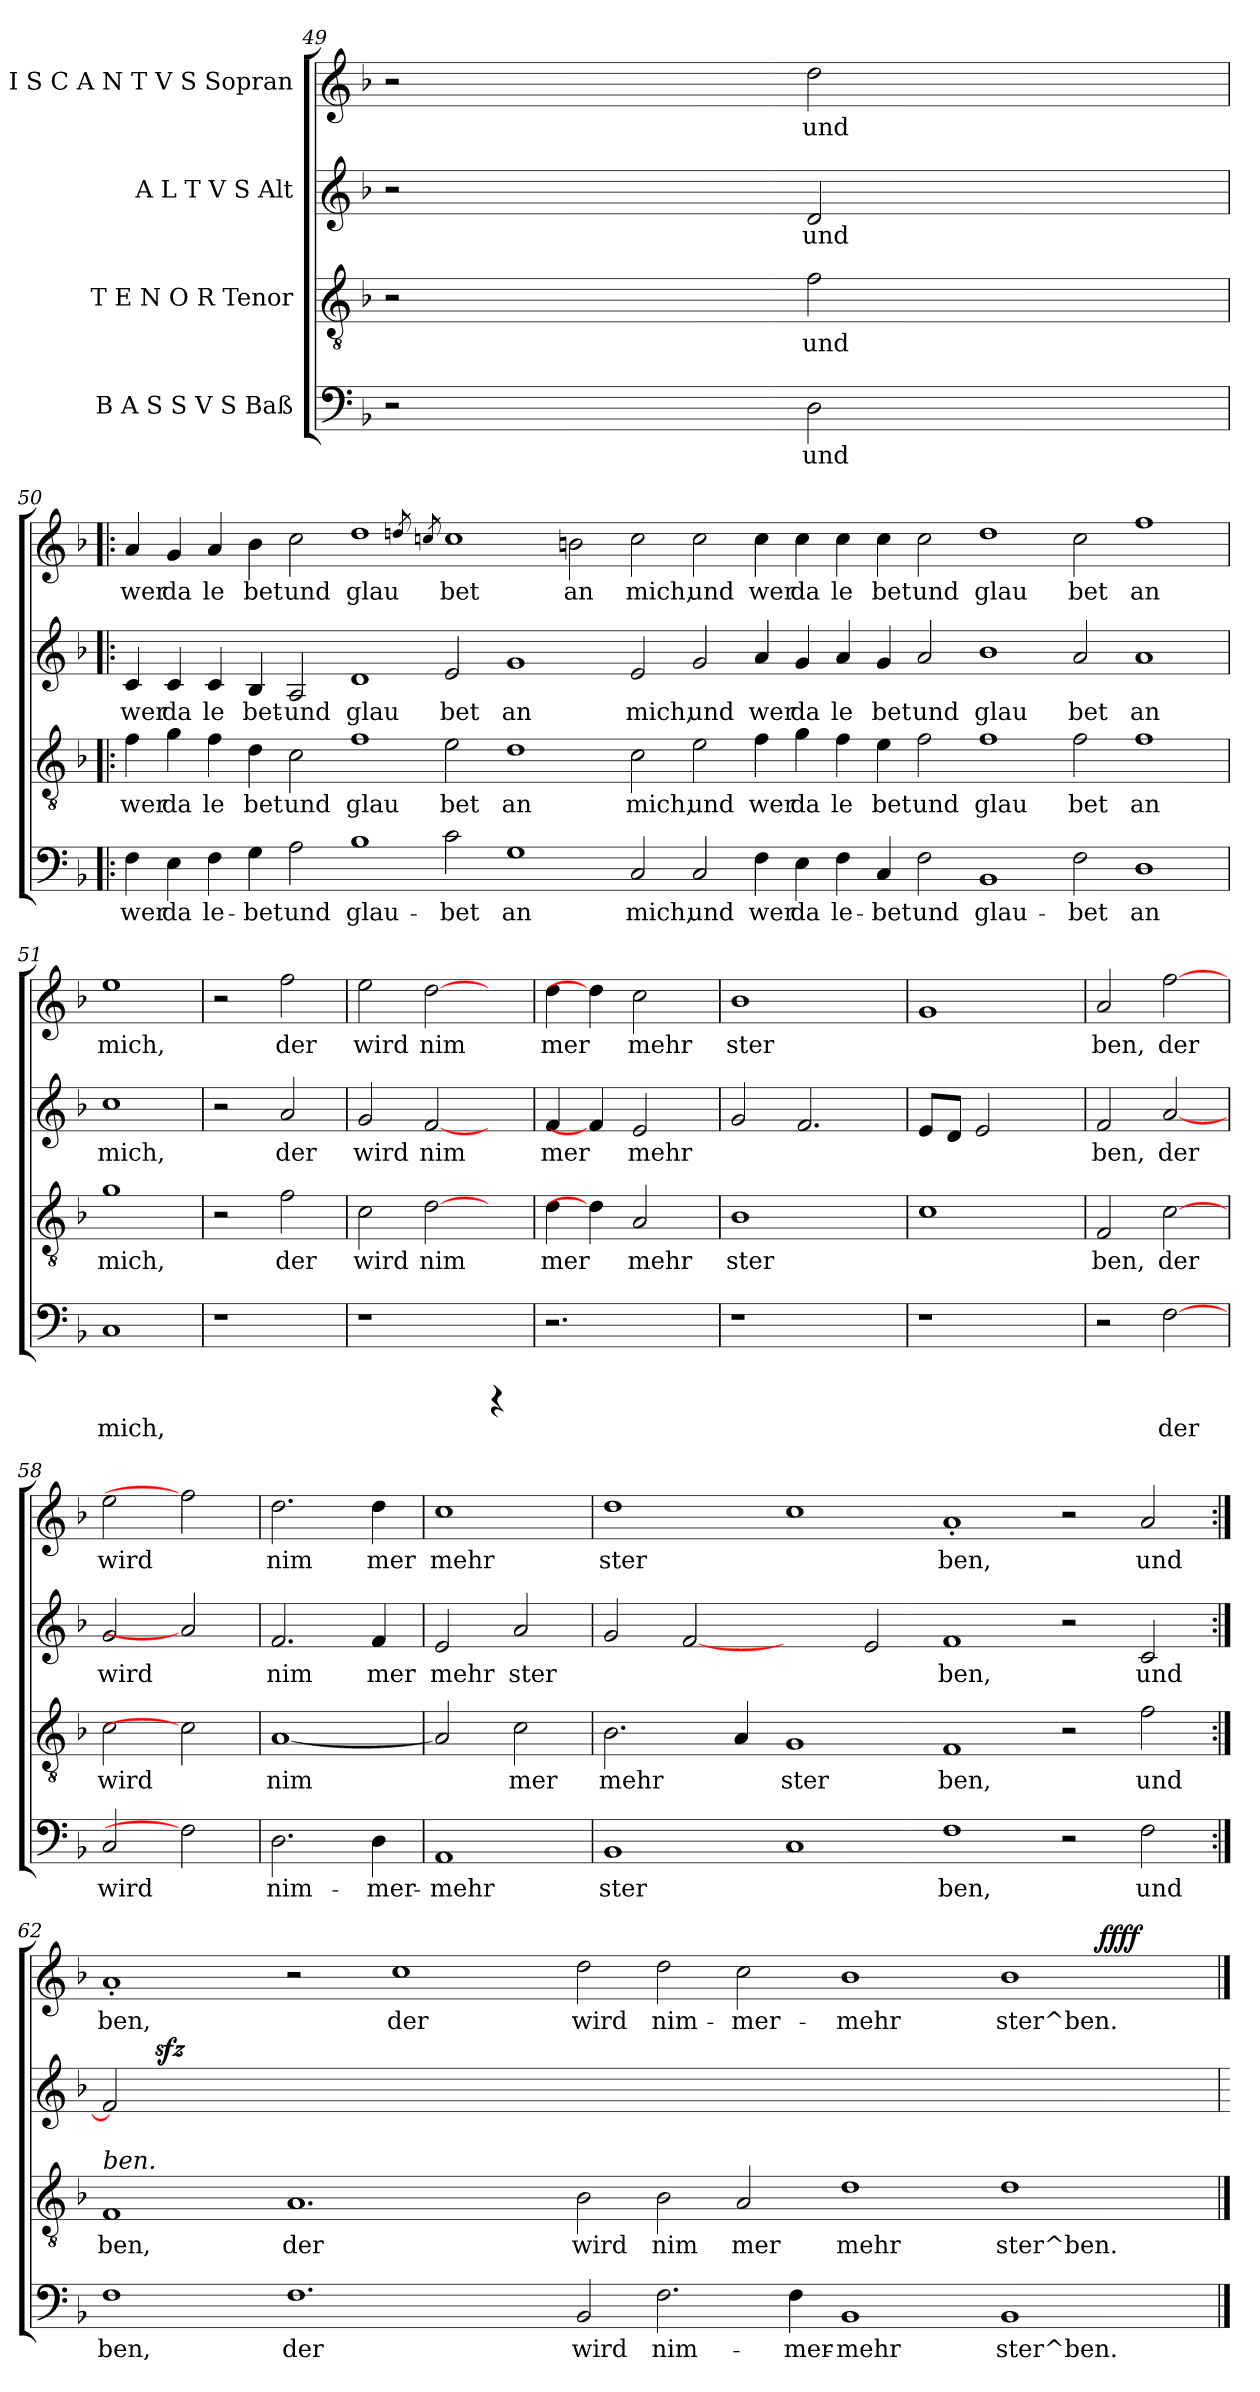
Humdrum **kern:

**kern	**text	**kern	**text	**kern	**text	**dynam	**kern	**text	**dynam
*part4	*part4	*part3	*part3	*part2	*part2	*part2	*part1	*part1	*part1
*staff4	*staff4	*staff3	*staff3	*staff2	*staff2	*staff2	*staff1	*staff1	*staff1
*I"B A S S V S  Baß	*	*I"T E N O R  Tenor	*	*I"A L T V S  Alt	*	*	*I"D I S C A N T V S  Sopran	*	*
*clefF4	*	*clefGv2	*	*clefG2	*	*	*clefG2	*	*
*k[b-]	*	*k[b-]	*	*k[b-]	*	*	*k[b-]	*	*
*F:	*	*F:	*	*F:	*	*	*F:	*	*
=49	=49	=49	=49	=49	=49	=49	=49	=49	=49
2r	.	2r	.	2r	.	.	2r	.	.
!	!LO:LY:b:cj	!	!LO:LY:b:cj	!	!LO:LY:b:cj	!	!	!LO:LY:b:cj	!
2D\	und	2f\	und	2d/	und	.	2dd\	und	.
!!LO:LB:g=z
=50!|:	=50!|:	=50!|:	=50!|:	=50!|:	=50!|:	=50!|:	=50!|:	=50!|:	=50!|:
!	!LO:LY:b:cj	!	!LO:LY:b:cj	!	!LO:LY:b:cj	!	!	!LO:LY:b:cj	!
4F\	wer	4f\	wer	4c/	wer	.	4a/	wer	.
!	!LO:LY:b:cj	!	!LO:LY:b:cj	!	!LO:LY:b:cj	!	!	!LO:LY:b:cj	!
4E\	da	4g\	da	4c/	da	.	4g/	da	.
!	!LO:LY:b:cj	!	!LO:LY:b:cj	!	!LO:LY:b:cj	!	!	!LO:LY:b:cj	!
4F\	le-	4f\	le	4c/	le	.	4a/	le	.
!	!LO:LY:b:cj	!	!LO:LY:b:cj	!	!LO:LY:b:cj	!	!	!LO:LY:b:cj	!
4G\	-bet	4d\	bet	4B-/	bet-	.	4b-\	bet	.
!	!LO:LY:b:cj	!	!LO:LY:b:cj	!	!LO:LY:b:cj	!	!	!LO:LY:b:cj	!
2A\	und	2c\	und	2A/	-und	.	2cc\	und	.
!	!LO:LY:b:cj	!	!LO:LY:b:cj	!	!LO:LY:b:cj	!	!	!LO:LY:b:cj	!
1B-	glau-	1f	glau	1d	glau	.	1dd	glau	.
.	.	.	.	.	.	.	8qddn/	.	.
.	.	.	.	.	.	.	8qccn/	.	.
!	!LO:LY:b:cj	!	!LO:LY:b:cj	!	!LO:LY:b:cj	!	!	!LO:LY:b:cj	!
2c\	-bet	2e\	bet	2e/	bet	.	1cc	bet	.
!	!LO:LY:b:cj	!	!LO:LY:b:cj	!	!LO:LY:b:cj	!	!	!	!
1G	an	1d	an	1g	an	.	.	.	.
!	!	!	!	!	!	!	!	!LO:LY:b:cj	!
.	.	.	.	.	.	.	2bn\	an	.
!	!LO:LY:b:cj	!	!LO:LY:b:cj	!	!LO:LY:b:cj	!	!	!LO:LY:b:cj	!
2C/	mich,	2c\	mich,	2e/	mich,	.	2cc\	mich,	.
!	!LO:LY:b:cj	!	!LO:LY:b:cj	!	!LO:LY:b:cj	!	!	!LO:LY:b:cj	!
2C/	und	2e\	und	2g/	und	.	2cc\	und	.
!	!LO:LY:b:cj	!	!LO:LY:b:cj	!	!LO:LY:b:cj	!	!	!LO:LY:b:cj	!
4F\	wer	4f\	wer	4a/	wer	.	4cc\	wer	.
!	!LO:LY:b:cj	!	!LO:LY:b:cj	!	!LO:LY:b:cj	!	!	!LO:LY:b:cj	!
4E\	da	4g\	da	4g/	da	.	4cc\	da	.
!	!LO:LY:b:cj	!	!LO:LY:b:cj	!	!LO:LY:b:cj	!	!	!LO:LY:b:cj	!
4F\	le-	4f\	le	4a/	le	.	4cc\	le	.
!	!LO:LY:b:cj	!	!LO:LY:b:cj	!	!LO:LY:b:cj	!	!	!LO:LY:b:cj	!
4C/	-bet	4e\	bet	4g/	bet	.	4cc\	bet	.
!	!LO:LY:b:cj	!	!LO:LY:b:cj	!	!LO:LY:b:cj	!	!	!LO:LY:b:cj	!
2F\	und	2f\	und	2a/	und	.	2cc\	und	.
!	!LO:LY:b:cj	!	!LO:LY:b:cj	!	!LO:LY:b:cj	!	!	!LO:LY:b:cj	!
1BB-	glau-	1f	glau	1b-	glau	.	1dd	glau	.
!	!LO:LY:b:cj	!	!LO:LY:b:cj	!	!LO:LY:b:cj	!	!	!LO:LY:b:cj	!
2F\	-bet	2f\	bet	2a/	bet	.	2cc\	bet	.
!	!LO:LY:b:cj	!	!LO:LY:b:cj	!	!LO:LY:b:cj	!	!	!LO:LY:b:cj	!
1D	an	1f	an	1a	an	.	1ff	an	.
!!LO:LB:g=z
=51	=51	=51	=51	=51	=51	=51	=51	=51	=51
!	!LO:LY:b:cj	!	!LO:LY:b:cj	!	!LO:LY:b:cj	!	!	!LO:LY:b:cj	!
1C	mich,	1g	mich,	1cc	mich,	.	1ee	mich,	.
=52	=52	=52	=52	=52	=52	=52	=52	=52	=52
1r	.	2r	.	2r	.	.	2r	.	.
!	!	!	!LO:LY:b:cj	!	!LO:LY:b:cj	!	!	!LO:LY:b:cj	!
.	.	2f\	der	2a/	der	.	2ff\	der	.
=53	=53	=53	=53	=53	=53	=53	=53	=53	=53
!	!	!	!LO:LY:b:cj	!	!LO:LY:b:cj	!	!	!LO:LY:b:cj	!
1r	.	2c\	wird	2g/	wird	.	2ee\	wird	.
!	!	!	!LO:LY:b:cj	!	!LO:LY:b:cj	!	!	!LO:LY:b:cj	!
.	.	[2d\	nim	[2f/	nim	.	[2dd\	nim	.
4rCCC	.	4ryy	.	4ryy	.	.	4ryy	.	.
=54	=54	=54	=54	=54	=54	=54	=54	=54	=54
!	!	!	!LO:LY:b:cj	!	!LO:LY:b:cj	!	!	!LO:LY:b:cj	!
2.r	.	4d\	mer	4f/	mer	.	4dd\	mer	.
.	.	4d\]	.	4f/]	.	.	4dd\]	.	.
!	!	!	!LO:LY:b:cj	!	!LO:LY:b:cj	!	!	!LO:LY:b:cj	!
.	.	2A/	mehr	2e/	mehr	.	2cc\	mehr	.
4ryy	.	.	.	.	.	.	.	.	.
=55	=55	=55	=55	=55	=55	=55	=55	=55	=55
!	!	!	!LO:LY:b:cj	!	!	!	!	!LO:LY:b:cj	!
1r	.	1B-	ster	2g/	.	.	1b-	ster	.
!	!	!	!	!	!LO:LY:b:cj	!	!	!	!
.	.	.	.	2.f/	.	.	.	.	.
4ryy	.	4ryy	.	.	.	.	4ryy	.	.
=56	=56	=56	=56	=56	=56	=56	=56	=56	=56
!	!	!	!LO:LY:b:cj	!	!LO:LY:b:cj	!	!	!LO:LY:b:cj	!
1r	.	1c	.	8e/L	.	.	1g	.	.
!	!	!	!	!	!LO:LY:b:cj	!	!	!	!
.	.	.	.	8d/J	.	.	.	.	.
!	!	!	!	!	!LO:LY:b:cj	!	!	!	!
.	.	.	.	2e/	.	.	.	.	.
.	.	.	.	4ryy	.	.	.	.	.
=57	=57	=57	=57	=57	=57	=57	=57	=57	=57
!	!	!	!LO:LY:b:cj	!	!LO:LY:b:cj	!	!	!LO:LY:b:cj	!
2r	.	2F/	ben,	2f/	ben,	.	2a/	ben,	.
!	!LO:LY:b:cj	!	!LO:LY:b:cj	!	!LO:LY:b:cj	!	!	!LO:LY:b:cj	!
[2F	der	[2c	der	[2a	der	.	[2ff	der	.
=58	=58	=58	=58	=58	=58	=58	=58	=58	=58
!	!LO:LY:b:cj	!	!LO:LY:b:cj	!	!LO:LY:b:cj	!	!	!LO:LY:b:cj	!
2C/	wird	2c\	wird	2g/	wird	.	2ee\	wird	.
2F]	.	2c]	.	2a]	.	.	2ff]	.	.
=59	=59	=59	=59	=59	=59	=59	=59	=59	=59
!	!LO:LY:b:cj	!	!LO:LY:b:cj	!	!LO:LY:b:cj	!	!	!LO:LY:b:cj	!
2.D\	nim-	[1A	nim	2.f/	nim	.	2.dd\	nim	.
!	!LO:LY:b:cj	!	!	!	!LO:LY:b:cj	!	!	!LO:LY:b:cj	!
4D\	-mer-	.	.	4f/	mer	.	4dd\	mer	.
=60	=60	=60	=60	=60	=60	=60	=60	=60	=60
!	!LO:LY:b:cj	!	!	!	!LO:LY:b:cj	!	!	!LO:LY:b:cj	!
1AA	-mehr	2A]	.	2e/	mehr	.	1cc	mehr	.
!	!	!	!LO:LY:b:cj	!	!LO:LY:b:cj	!	!	!	!
.	.	2c\	mer	2a/	ster	.	.	.	.
!!LO:PB:g=z
=61	=61	=61	=61	=61	=61	=61	=61	=61	=61
!	!LO:LY:b:cj	!	!LO:LY:b:cj	!	!LO:LY:b:cj	!	!	!LO:LY:b:cj	!
1BB-	ster-	2.B-\	mehr	2g/	.	.	1dd	ster-	.
!	!	!	!	!	!LO:LY:b:cj	!	!	!	!
.	.	.	.	[2f	.	.	.	.	.
!	!	!	!LO:LY:b:cj	!	!	!	!	!	!
.	.	4A/	.	.	.	.	.	.	.
!	!LO:LY:b:cj	!	!LO:LY:b:cj	!	!	!	!	!LO:LY:b:cj	!
1C	--	1G	ster	2ryy	.	.	1cc	--	.
!	!	!	!	!	!LO:LY:b:cj	!	!	!	!
.	.	.	.	2e/	.	.	.	.	.
!	!LO:LY:b:cj	!	!LO:LY:b:cj	!	!LO:LY:b:cj	!	!	!LO:LY:b:cj	!
1F	-ben,	1F	ben,	1f	ben,	.	1a>'>	-ben,	.
2r	.	2r	.	2r	.	.	2r	.	.
!	!LO:LY:b:cj	!	!LO:LY:b:cj	!	!LO:LY:b:cj	!	!	!LO:LY:b:cj	!
2F\	und	2f\	und	2c/	und	.	2a/	und	.
=62:|!	=62:|!	=62:|!	=62:|!	=62:|!	=62:|!	=62:|!	=62:|!	=62:|!	=62:|!
!	!	!LO:TX:a:i:t=ben.	!	!	!	!	!	!	!
!	!LO:LY:b:cj	!	!LO:LY:b:cj	!	!	!	!	!LO:LY:b:cj	!
*	*	*	*	*^	*	*	*^	*	*
1F	ben,	1F	ben,	2f]	4ryy	.	.	1a'>	1ryy	ben,	.
!	!	!	!	!	!	!	!LO:DY:b	!	!	!	!
.	.	.	.	.	1ryy	.	sfz	.	.	.	.
.	.	.	.	00ryy	.	.	.	.	.	.	.
!	!LO:LY:b:cj	!	!LO:LY:b:cj	!	!	!	!	!	!	!	!
1.F	der	1.A	der	.	.	.	.	2r	1ryy	.	.
.	.	.	.	.	1ryy	.	.	.	.	.	.
!	!	!	!	!	!	!	!	!	!	!LO:LY:b:cj	!
.	.	.	.	.	.	.	.	1cc	.	der	.
.	.	.	.	.	.	.	.	.	1ryy	.	.
.	.	.	.	.	4%15ryy	.	.	.	.	.	.
!	!LO:LY:b:cj	!	!LO:LY:b:cj	!	!	!	!	!	!	!LO:LY:b:cj	!
2BB-/	wird	2B-\	wird	.	.	.	.	2dd\	.	wird	.
!	!LO:LY:b:cj	!	!LO:LY:b:cj	!	!	!	!	!	!	!LO:LY:b:cj	!
2.F\	nim-	2B-\	nim	.	.	.	.	2dd\	1ryy	nim-	.
!	!	!	!LO:LY:b:cj	!	!	!	!	!	!	!LO:LY:b:cj	!
.	.	2A/	mer	.	.	.	.	2cc\	.	-mer-	.
!	!LO:LY:b:cj	!	!	!	!	!	!	!	!	!	!
4F\	-mer-	.	.	.	.	.	.	.	.	.	.
!	!LO:LY:b:cj	!	!LO:LY:b:cj	!	!	!	!	!	!	!LO:LY:b:cj	!
1BB-	-mehr	1d	mehr	.	.	.	.	1b-	1ryy	-mehr	.
.	.	.	.	1.ryy	.	.	.	.	.	.	.
!	!LO:LY:b:cj	!	!LO:LY:b:cj	!	!	!	!	!	!	!LO:LY:b:cj	!
1BB-	ster^ben.-	1d	ster^ben.	.	.	.	.	1b-	2ryy	ster^ben.-	.
.	.	.	.	.	.	.	.	.	32.ryy	.	.
!	!	!	!	!	!	!	!	!	!	!	!LO:DY:b
.	.	.	.	.	.	.	.	.	4ryy	.	ffff
.	.	.	.	.	.	.	.	.	8ryy	.	.
.	.	.	.	.	.	.	.	.	16ryy	.	.
.	.	.	.	.	.	.	.	.	64ryy	.	.
*	*	*	*	*v	*v	*	*	*	*	*	*
*	*	*	*	*	*	*	*v	*v	*	*
==	==	==	==	=	==	==	==	==	==
*-	*-	*-	*-	*-	*-	*-	*-	*-	*-
